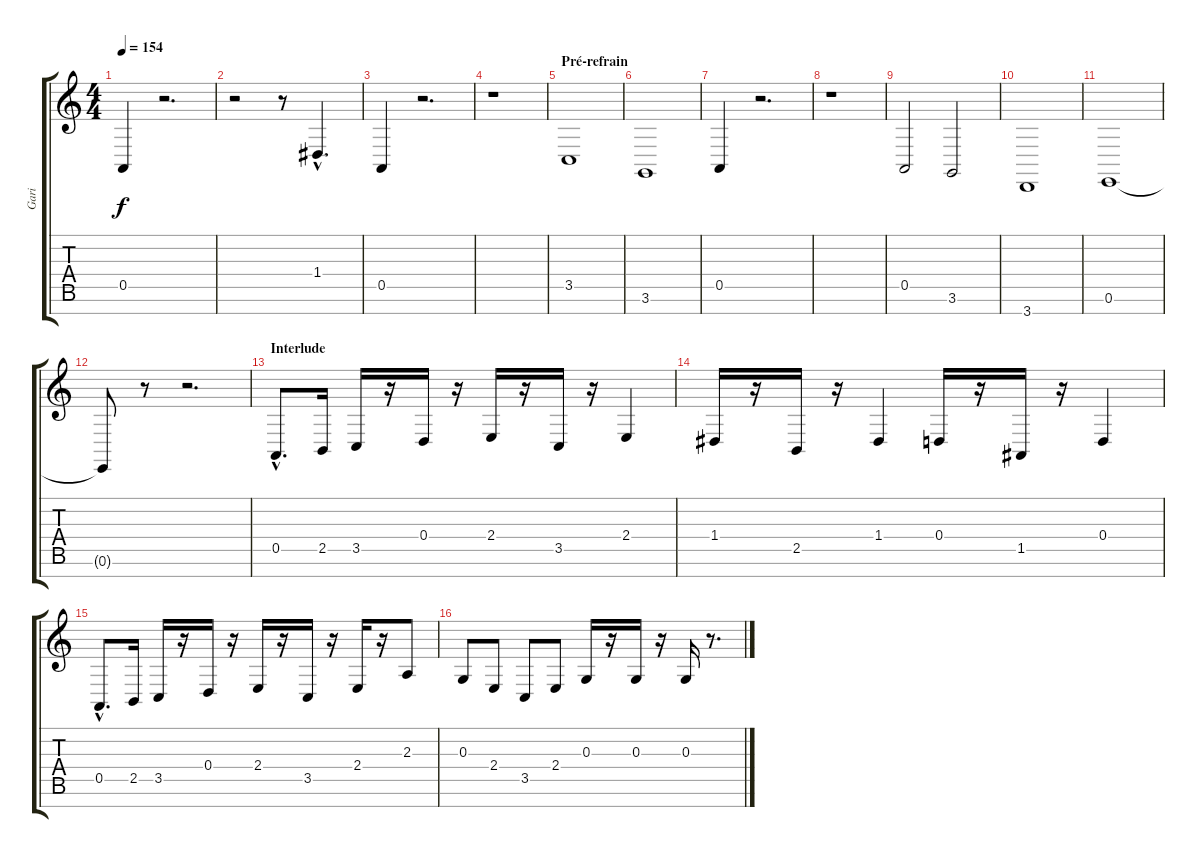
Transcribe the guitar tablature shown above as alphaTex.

\track ("Gari" "Gari") {instrument trombone}
\staff {score tabs}
\tuning (E4 B3 G3 D3 A2 E2 B1) {hide}
\ts (4 4)
\tempo 154
\clef g2
\ks c
0.5.4{dy f} r.2{d} |
r.2 r.8 1.4{hac}.4{d} |
0.5.4 r.2{d} |
r.1 |
\section ("" "Pré-refrain")
3.5.1 |
3.6.1 |
0.5.4 r.2{d} |
r.1 |
0.5.2 3.6.2 |
3.7.1 |
0.6.1 |
0.6{t}.8 r.8 r.2{d} |
\section ("" "Interlude")
0.5{hac}.8{d} 2.5.16 3.5.16 r.16 0.4.16 r.16 2.4.16 r.16 3.5.16 r.16 2.4.4 |
1.4.16 r.16 2.5.16 r.16 1.4.4 0.4.16 r.16 1.5.16 r.16 0.4.4 |
0.5{hac}.8{d} 2.5.16 3.5.16 r.16 0.4.16 r.16 2.4.16 r.16 3.5.16 r.16 2.4.16 r.16 2.3.8 |
0.3.8 2.4.8 3.5.8 2.4.8 0.3.16 r.16 0.3.16 r.16 0.3.16 r.8{d}
